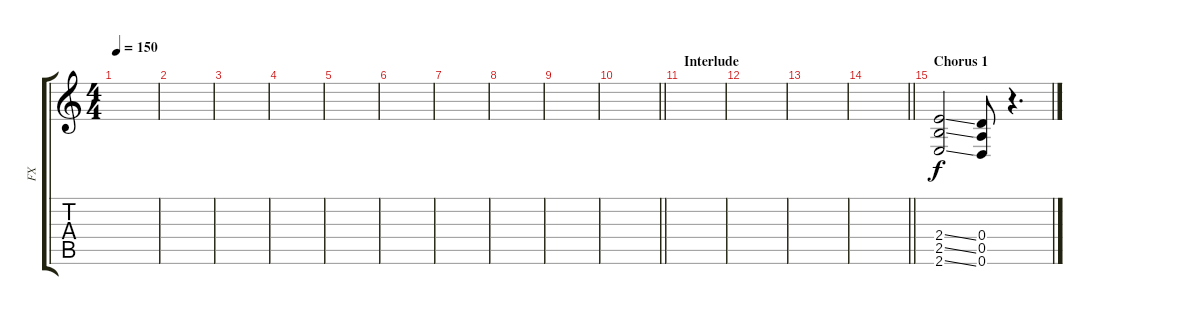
\track ("FX" "FX") {instrument overdrivenguitar}
\staff {score tabs}
\tuning (E4 B3 G3 D3 A2 D2) {hide}
\ts (4 4)
\tempo 150
\clef g2
\ks c
|
|
|
|
|
|
|
|
|
\barLineRight lightlight
|
\section ("" "Interlude")
|
|
|
\barLineRight lightlight
|
\section ("" "Chorus 1")
(2.4{ss} 2.5{ss} 2.6{ss}).2 (0.4 0.5 0.6).8 r.4{d}
